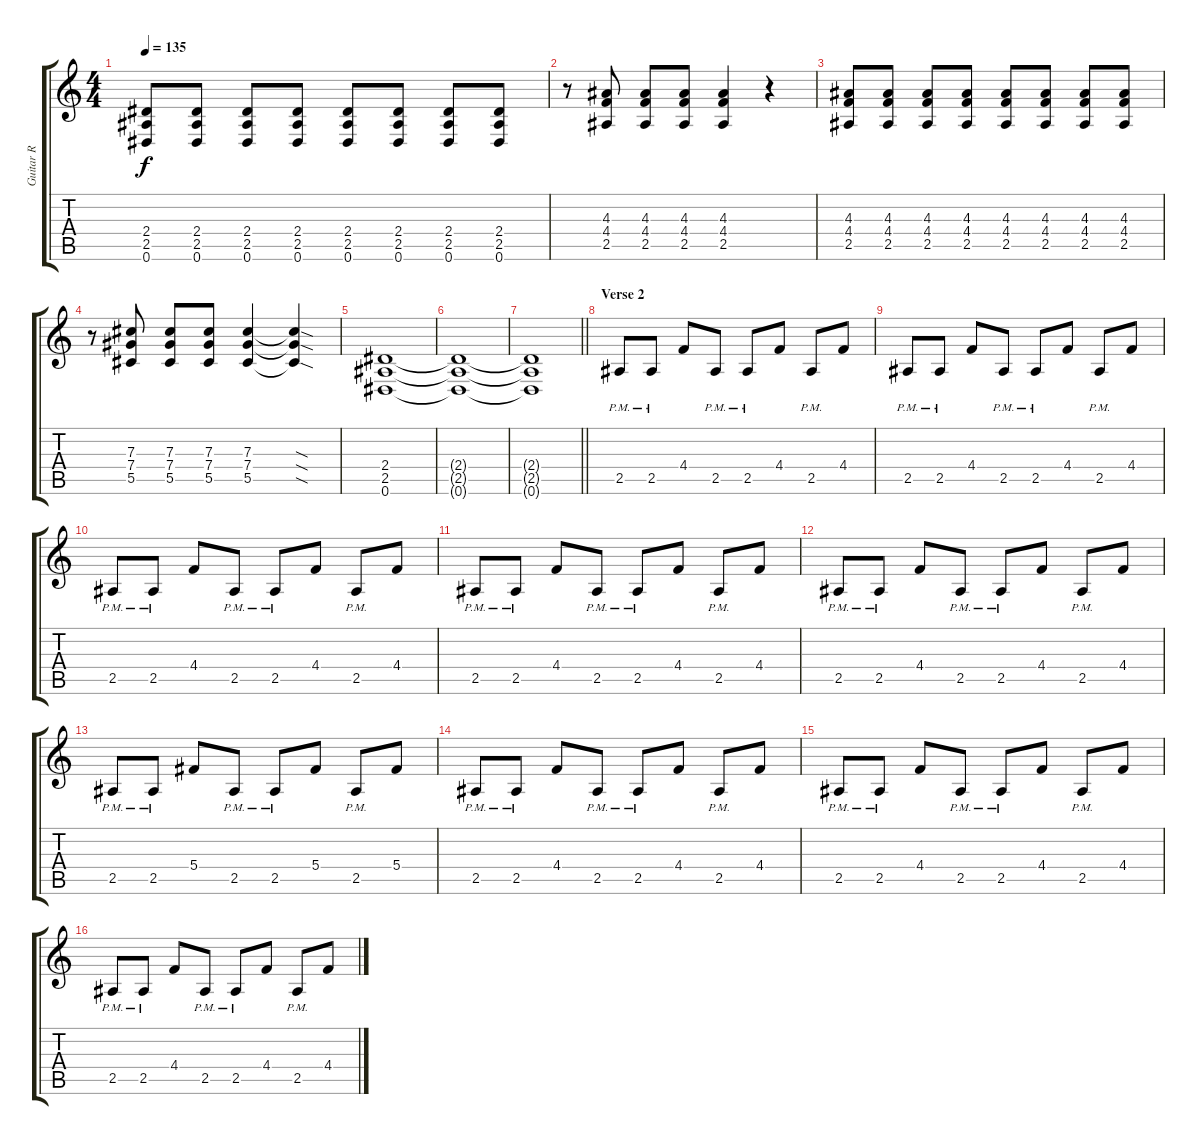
\track ("Guitar R" "Guitar R") {instrument distortionguitar}
\staff {score tabs}
\tuning (Eb4 Bb3 Gb3 Db3 Ab2 Eb2) {hide}
\ts (4 4)
\tempo 135
\clef g2
\ks c
(2.4 2.5 0.6).8{dy f} (2.4 2.5 0.6).8 (2.4 2.5 0.6).8 (2.4 2.5 0.6).8 (2.4 2.5 0.6).8 (2.4 2.5 0.6).8 (2.4 2.5 0.6).8 (2.4 2.5 0.6).8 |
r.8 (4.3 4.4 2.5).8 (4.3 4.4 2.5).8 (4.3 4.4 2.5).8 (4.3 4.4 2.5).4 r.4 |
(4.3 4.4 2.5).8 (4.3 4.4 2.5).8 (4.3 4.4 2.5).8 (4.3 4.4 2.5).8 (4.3 4.4 2.5).8 (4.3 4.4 2.5).8 (4.3 4.4 2.5).8 (4.3 4.4 2.5).8 |
r.8 (7.3 7.4 5.5).8 (7.3 7.4 5.5).8 (7.3 7.4 5.5).8 (7.3 7.4 5.5).4 (7.3{sod t} 7.4{sod t} 5.5{sod t}).4 |
(2.4 2.5 0.6).1 |
(2.4{t} 2.5{t} 0.6{t}).1 |
\barLineRight lightlight
(2.4{t} 2.5{t} 0.6{t}).1 |
\section ("" "Verse 2")
2.5{pm}.8 2.5{pm}.8 4.4.8 2.5{pm}.8 2.5{pm}.8 4.4.8 2.5{pm}.8 4.4.8 |
2.5{pm}.8 2.5{pm}.8 4.4.8 2.5{pm}.8 2.5{pm}.8 4.4.8 2.5{pm}.8 4.4.8 |
2.5{pm}.8 2.5{pm}.8 4.4.8 2.5{pm}.8 2.5{pm}.8 4.4.8 2.5{pm}.8 4.4.8 |
2.5{pm}.8 2.5{pm}.8 4.4.8 2.5{pm}.8 2.5{pm}.8 4.4.8 2.5{pm}.8 4.4.8 |
2.5{pm}.8 2.5{pm}.8 4.4.8 2.5{pm}.8 2.5{pm}.8 4.4.8 2.5{pm}.8 4.4.8 |
2.5{pm}.8 2.5{pm}.8 5.4.8 2.5{pm}.8 2.5{pm}.8 5.4.8 2.5{pm}.8 5.4.8 |
2.5{pm}.8 2.5{pm}.8 4.4.8 2.5{pm}.8 2.5{pm}.8 4.4.8 2.5{pm}.8 4.4.8 |
2.5{pm}.8 2.5{pm}.8 4.4.8 2.5{pm}.8 2.5{pm}.8 4.4.8 2.5{pm}.8 4.4.8 |
2.5{pm}.8 2.5{pm}.8 4.4.8 2.5{pm}.8 2.5{pm}.8 4.4.8 2.5{pm}.8 4.4.8
